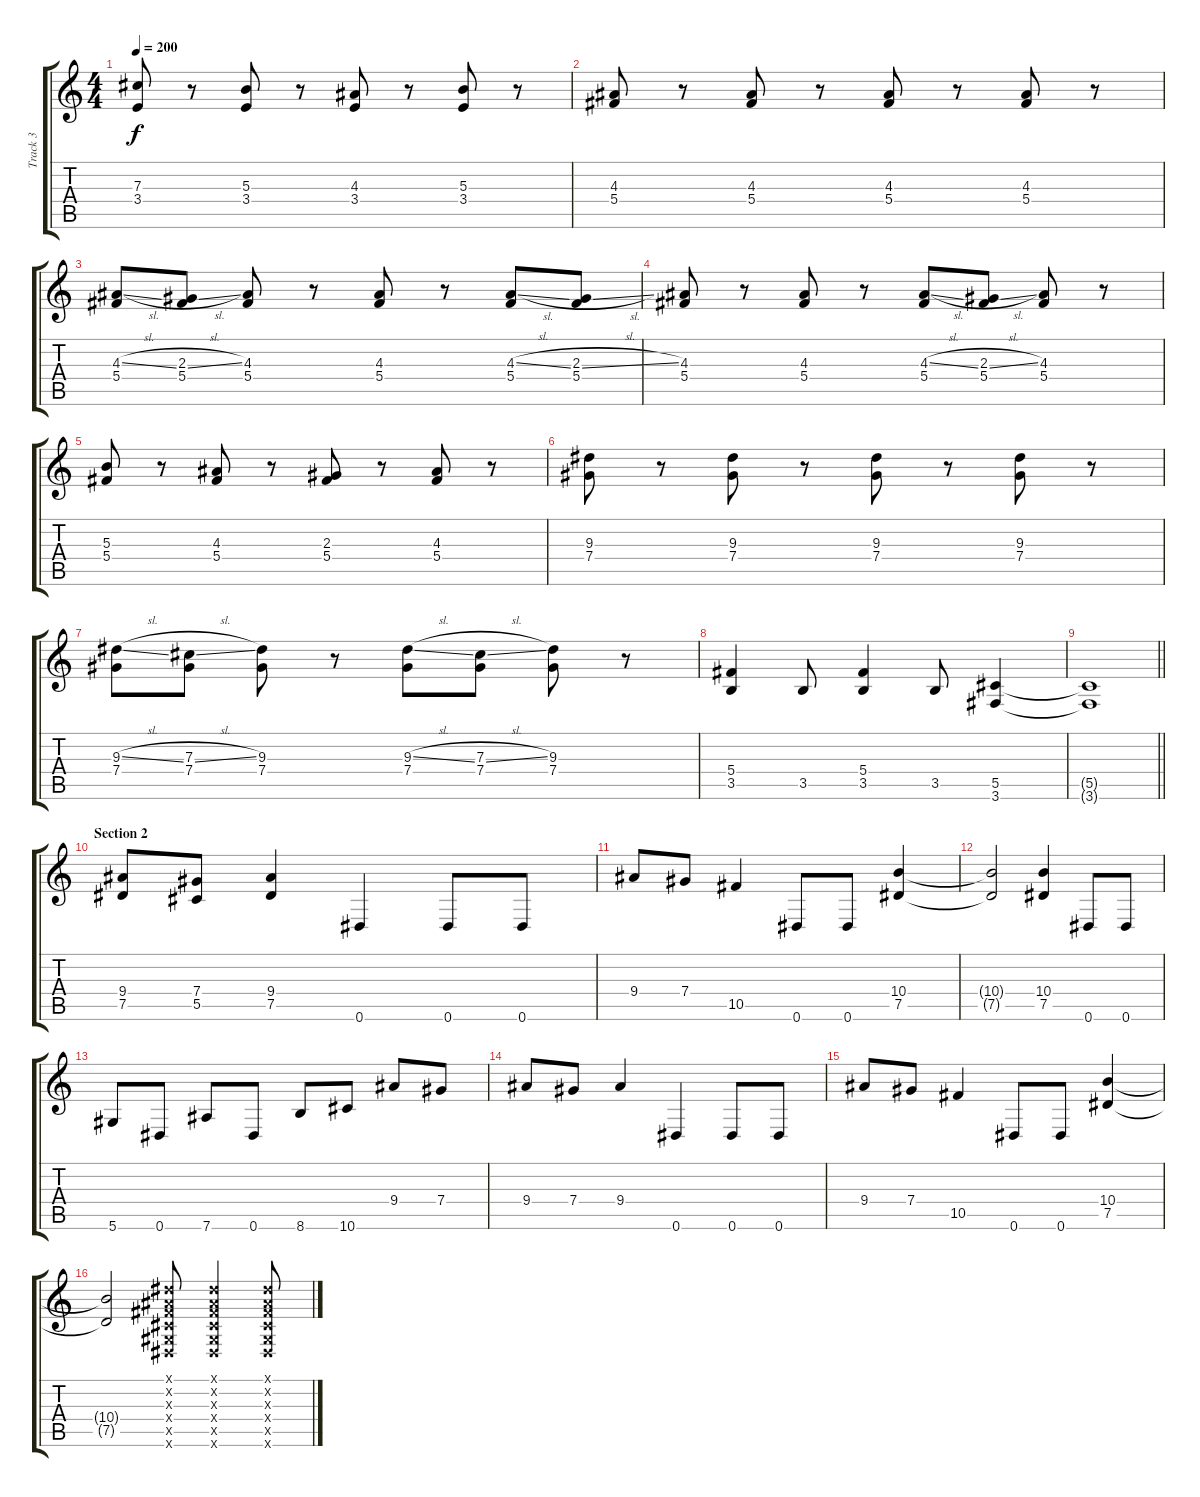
\track ("Track 3" "Track 3") {instrument overdrivenguitar}
\staff {score tabs}
\tuning (Eb4 Bb3 Gb3 Db3 Ab2 Eb2) {hide}
\ts (4 4)
\tempo 200
\clef g2
\ks c
(7.3 3.4).8{dy f} r.8 (5.3 3.4).8 r.8 (4.3 3.4).8 r.8 (5.3 3.4).8 r.8 |
(4.3 5.4).8 r.8 (4.3 5.4).8 r.8 (4.3 5.4).8 r.8 (4.3 5.4).8 r.8 |
(4.3{sl} 5.4).8 (2.3{sl} 5.4).8 (4.3 5.4).8 r.8 (4.3 5.4).8 r.8 (4.3{sl} 5.4).8 (2.3{sl} 5.4).8 |
(4.3 5.4).8 r.8 (4.3 5.4).8 r.8 (4.3{sl} 5.4).8 (2.3{sl} 5.4).8 (4.3 5.4).8 r.8 |
(5.3 5.4).8 r.8 (4.3 5.4).8 r.8 (2.3 5.4).8 r.8 (4.3 5.4).8 r.8 |
(9.3 7.4).8 r.8 (9.3 7.4).8 r.8 (9.3 7.4).8 r.8 (9.3 7.4).8 r.8 |
(9.3{sl} 7.4).8 (7.3{sl} 7.4).8 (9.3 7.4).8 r.8 (9.3{sl} 7.4).8 (7.3{sl} 7.4).8 (9.3 7.4).8 r.8 |
(5.4 3.5).4 3.5.8 (5.4 3.5).4 3.5.8 (5.5 3.6).4 |
\barLineRight lightlight
(5.5{t} 3.6{t}).1 |
\section ("" "Section 2")
(9.4 7.5).8 (7.4 5.5).8 (9.4 7.5).4 0.6.4 0.6.8 0.6.8 |
9.4.8 7.4.8 10.5.4 0.6.8 0.6.8 (10.4 7.5).4 |
(10.4{t} 7.5{t}).2 (10.4 7.5).4 0.6.8 0.6.8 |
5.6.8 0.6.8 7.6.8 0.6.8 8.6.8 10.6.8 9.4.8 7.4.8 |
9.4.8 7.4.8 9.4.4 0.6.4 0.6.8 0.6.8 |
9.4.8 7.4.8 10.5.4 0.6.8 0.6.8 (10.4 7.5).4 |
(10.4{t} 7.5{t}).2 (0.1{x} 0.2{x} 0.3{x} 0.4{x} 0.5{x} 0.6{x}).8 (0.1{x} 0.2{x} 0.3{x} 0.4{x} 0.5{x} 0.6{x}).4 (0.1{x} 0.2{x} 0.3{x} 0.4{x} 0.5{x} 0.6{x}).8
